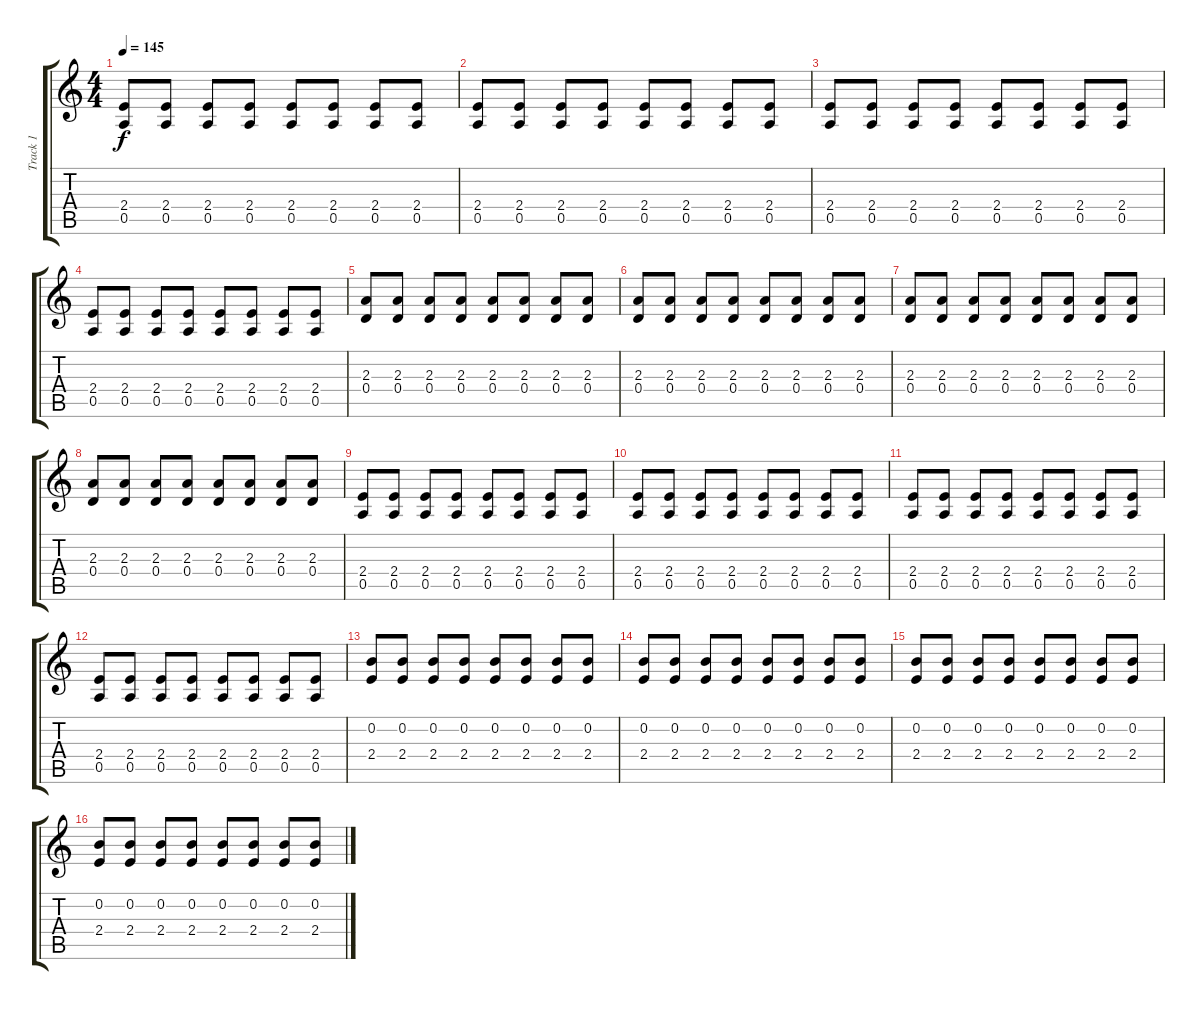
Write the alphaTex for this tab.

\track ("Track 1" "Track 1") {instrument overdrivenguitar}
\staff {score tabs}
\tuning (E4 B3 G3 D3 A2 E2) {hide}
\ts (4 4)
\tempo 145
\clef g2
\ks c
(2.4 0.5).8{dy f} (2.4 0.5).8 (2.4 0.5).8 (2.4 0.5).8 (2.4 0.5).8 (2.4 0.5).8 (2.4 0.5).8 (2.4 0.5).8 |
(2.4 0.5).8 (2.4 0.5).8 (2.4 0.5).8 (2.4 0.5).8 (2.4 0.5).8 (2.4 0.5).8 (2.4 0.5).8 (2.4 0.5).8 |
(2.4 0.5).8 (2.4 0.5).8 (2.4 0.5).8 (2.4 0.5).8 (2.4 0.5).8 (2.4 0.5).8 (2.4 0.5).8 (2.4 0.5).8 |
(2.4 0.5).8 (2.4 0.5).8 (2.4 0.5).8 (2.4 0.5).8 (2.4 0.5).8 (2.4 0.5).8 (2.4 0.5).8 (2.4 0.5).8 |
(2.3 0.4).8 (2.3 0.4).8 (2.3 0.4).8 (2.3 0.4).8 (2.3 0.4).8 (2.3 0.4).8 (2.3 0.4).8 (2.3 0.4).8 |
(2.3 0.4).8 (2.3 0.4).8 (2.3 0.4).8 (2.3 0.4).8 (2.3 0.4).8 (2.3 0.4).8 (2.3 0.4).8 (2.3 0.4).8 |
(2.3 0.4).8 (2.3 0.4).8 (2.3 0.4).8 (2.3 0.4).8 (2.3 0.4).8 (2.3 0.4).8 (2.3 0.4).8 (2.3 0.4).8 |
(2.3 0.4).8 (2.3 0.4).8 (2.3 0.4).8 (2.3 0.4).8 (2.3 0.4).8 (2.3 0.4).8 (2.3 0.4).8 (2.3 0.4).8 |
(2.4 0.5).8 (2.4 0.5).8 (2.4 0.5).8 (2.4 0.5).8 (2.4 0.5).8 (2.4 0.5).8 (2.4 0.5).8 (2.4 0.5).8 |
(2.4 0.5).8 (2.4 0.5).8 (2.4 0.5).8 (2.4 0.5).8 (2.4 0.5).8 (2.4 0.5).8 (2.4 0.5).8 (2.4 0.5).8 |
(2.4 0.5).8 (2.4 0.5).8 (2.4 0.5).8 (2.4 0.5).8 (2.4 0.5).8 (2.4 0.5).8 (2.4 0.5).8 (2.4 0.5).8 |
(2.4 0.5).8 (2.4 0.5).8 (2.4 0.5).8 (2.4 0.5).8 (2.4 0.5).8 (2.4 0.5).8 (2.4 0.5).8 (2.4 0.5).8 |
(0.2 2.4).8 (0.2 2.4).8 (0.2 2.4).8 (0.2 2.4).8 (0.2 2.4).8 (0.2 2.4).8 (0.2 2.4).8 (0.2 2.4).8 |
(0.2 2.4).8 (0.2 2.4).8 (0.2 2.4).8 (0.2 2.4).8 (0.2 2.4).8 (0.2 2.4).8 (0.2 2.4).8 (0.2 2.4).8 |
(0.2 2.4).8 (0.2 2.4).8 (0.2 2.4).8 (0.2 2.4).8 (0.2 2.4).8 (0.2 2.4).8 (0.2 2.4).8 (0.2 2.4).8 |
(0.2 2.4).8 (0.2 2.4).8 (0.2 2.4).8 (0.2 2.4).8 (0.2 2.4).8 (0.2 2.4).8 (0.2 2.4).8 (0.2 2.4).8
